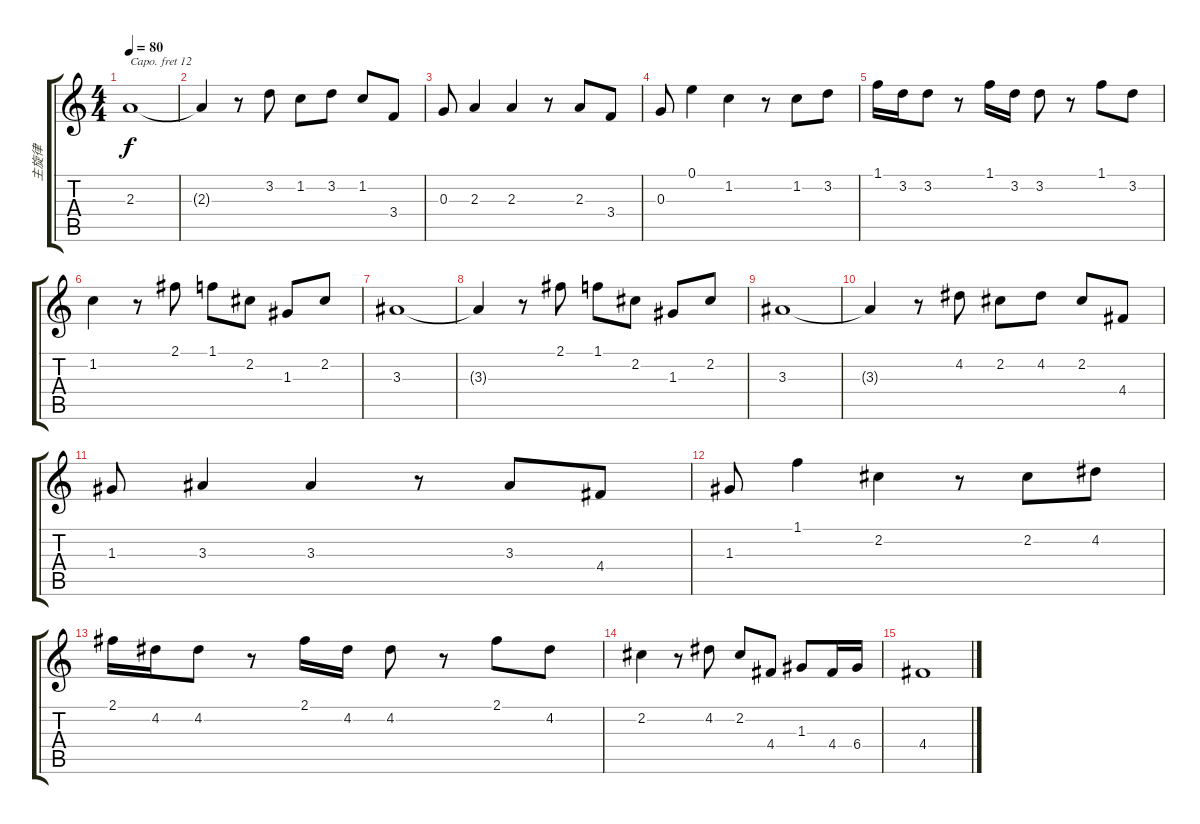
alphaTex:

\track ("主旋律" "主旋律") {instrument sopranosax}
\staff {score tabs}
\capo 12
\tuning (E4 B3 G3 D3 A2 E2) {hide}
\ts (4 4)
\tempo 80
\clef g2
\ks c
2.3.1{dy f} |
2.3{t}.4 r.8 3.2.8 1.2.8 3.2.8 1.2.8 3.4.8 |
0.3.8 2.3.4 2.3.4 r.8 2.3.8 3.4.8 |
0.3.8 0.1.4 1.2.4 r.8 1.2.8 3.2.8 |
1.1.16 3.2.16 3.2.8 r.8 1.1.16 3.2.16 3.2.8 r.8 1.1.8 3.2.8 |
1.2.4 r.8 2.1.8 1.1.8 2.2.8 1.3.8 2.2.8 |
3.3.1 |
3.3{t}.4 r.8 2.1.8 1.1.8 2.2.8 1.3.8 2.2.8 |
3.3.1 |
3.3{t}.4 r.8 4.2.8 2.2.8 4.2.8 2.2.8 4.4.8 |
1.3.8 3.3.4 3.3.4 r.8 3.3.8 4.4.8 |
1.3.8 1.1.4 2.2.4 r.8 2.2.8 4.2.8 |
2.1.16 4.2.16 4.2.8 r.8 2.1.16 4.2.16 4.2.8 r.8 2.1.8 4.2.8 |
2.2.4 r.8 4.2.8 2.2.8 4.4.8 1.3.8 4.4.16 6.4.16 |
4.4.1
